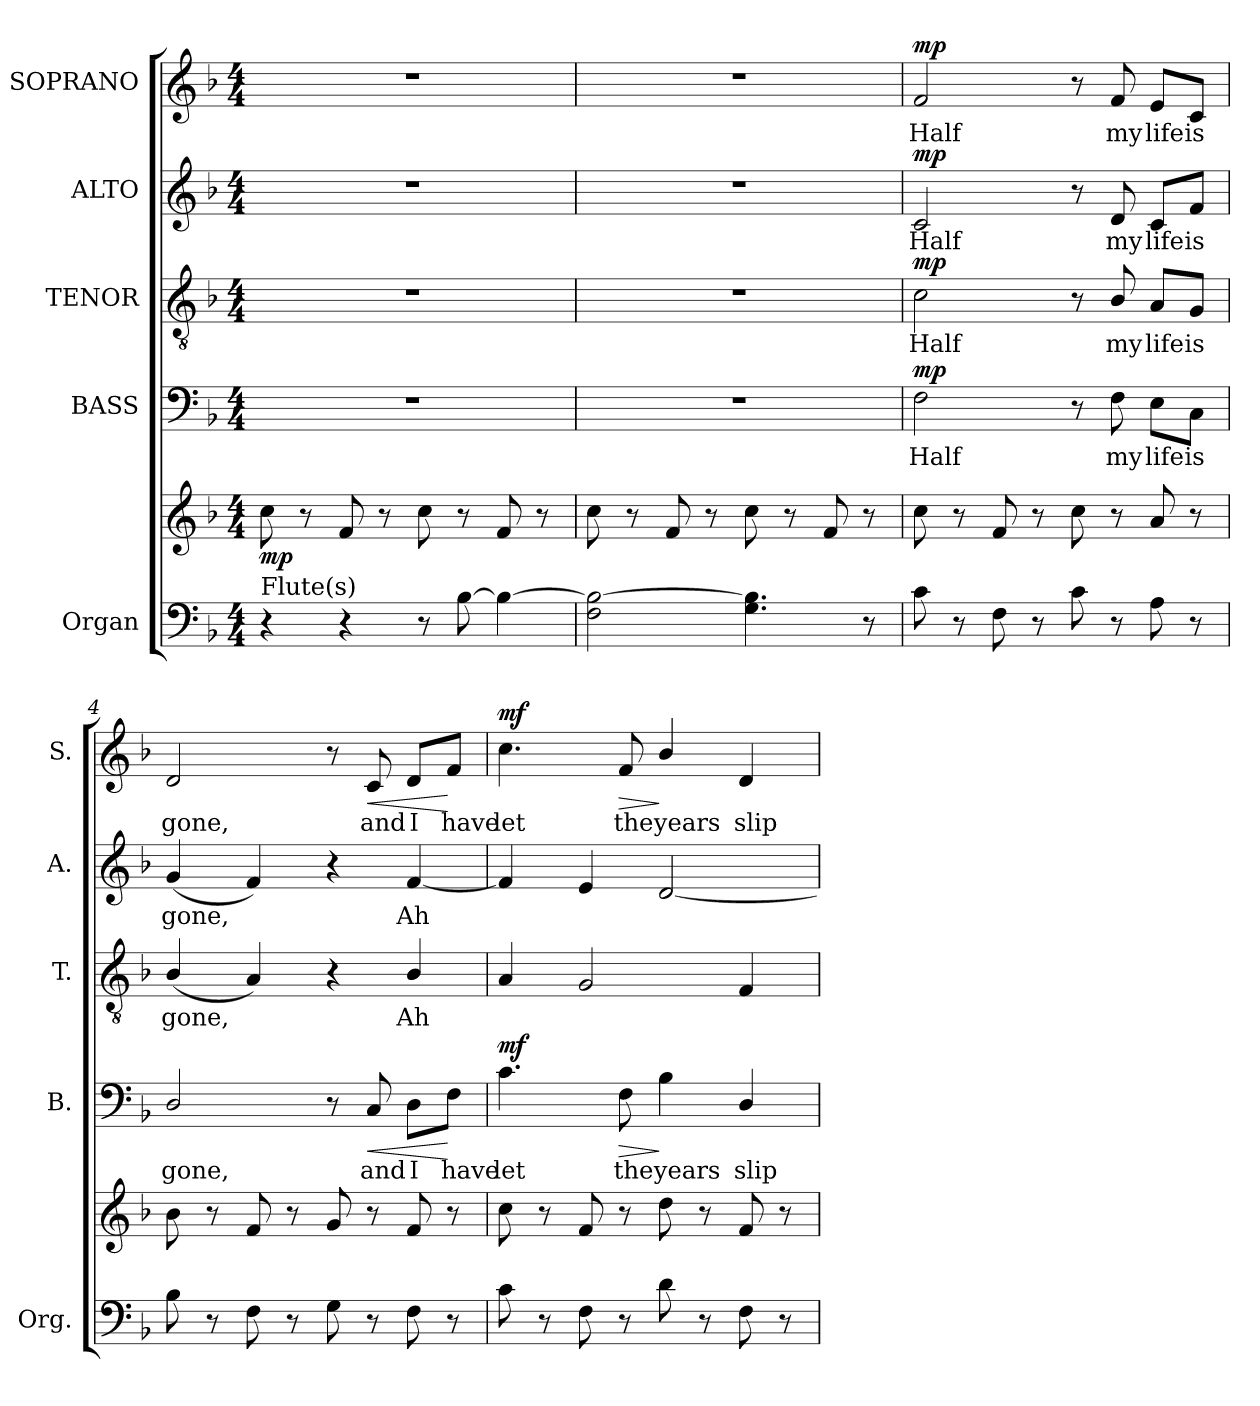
**kern	**kern	**dynam	**kern	**text	**dynam	**kern	**text	**dynam	**kern	**text	**dynam	**kern	**text	**dynam
*part5	*part5	*part5	*part4	*part4	*part4	*part3	*part3	*part3	*part2	*part2	*part2	*part1	*part1	*part1
*staff6	*staff5	*staff5/6	*staff4	*staff4	*staff4	*staff3	*staff3	*staff3	*staff2	*staff2	*staff2	*staff1	*staff1	*staff1
*I"Organ	*	*	*I"BASS	*	*	*I"TENOR	*	*	*I"ALTO	*	*	*I"SOPRANO	*	*
*I'Org.	*	*	*I'B.	*	*	*I'T.	*	*	*I'A.	*	*	*I'S.	*	*
!!LO:PB:g=z
*clefF4	*clefG2	*	*clefF4	*	*	*clefGv2	*	*	*clefG2	*	*	*clefG2	*	*
*	*	*	*	*	*	*ITrd7c12	*	*	*	*	*	*	*	*
*k[b-]	*k[b-]	*	*k[b-]	*	*	*k[b-]	*	*	*k[b-]	*	*	*k[b-]	*	*
*F:	*F:	*	*F:	*	*	*F:	*	*	*F:	*	*	*F:	*	*
*M4/4	*M4/4	*	*M4/4	*	*	*M4/4	*	*	*M4/4	*	*	*M4/4	*	*
*MM60	*MM60	*	*MM60	*	*	*MM60	*	*	*MM60	*	*	*MM60	*	*
=1	=1	=1	=1	=1	=1	=1	=1	=1	=1	=1	=1	=1	=1	=1
!LO:TX:a:t=Flute(s)	!	!	!	!	!	!	!	!	!	!	!	!	!	!
4r	8cci\	mp	1r	.	.	1r	.	.	1r	.	.	1r	.	.
.	8r	.	.	.	.	.	.	.	.	.	.	.	.	.
4r	8fi/	.	.	.	.	.	.	.	.	.	.	.	.	.
.	8r	.	.	.	.	.	.	.	.	.	.	.	.	.
8r	8cci\	.	.	.	.	.	.	.	.	.	.	.	.	.
[8B-i\	8r	.	.	.	.	.	.	.	.	.	.	.	.	.
4B-i\_	8fi/	.	.	.	.	.	.	.	.	.	.	.	.	.
.	8r	.	.	.	.	.	.	.	.	.	.	.	.	.
=2	=2	=2	=2	=2	=2	=2	=2	=2	=2	=2	=2	=2	=2	=2
2Fi\ 2B-i_	8cci\	.	1r	.	.	1r	.	.	1r	.	.	1r	.	.
.	8r	.	.	.	.	.	.	.	.	.	.	.	.	.
.	8fi/	.	.	.	.	.	.	.	.	.	.	.	.	.
.	8r	.	.	.	.	.	.	.	.	.	.	.	.	.
4.Gi\ 4.B-i]	8cci\	.	.	.	.	.	.	.	.	.	.	.	.	.
.	8r	.	.	.	.	.	.	.	.	.	.	.	.	.
.	8fi/	.	.	.	.	.	.	.	.	.	.	.	.	.
8r	8r	.	.	.	.	.	.	.	.	.	.	.	.	.
=3	=3	=3	=3	=3	=3	=3	=3	=3	=3	=3	=3	=3	=3	=3
!	!	!	!	!LO:LY:b:color=#000000	!	!	!	!	!	!	!	!	!	!
!	!	!	!	!	!	!	!LO:LY:b:color=#000000	!	!	!	!	!	!	!
!	!	!	!	!	!	!	!	!	!	!LO:LY:b:color=#000000	!	!	!	!
!	!	!	!	!	!	!	!	!	!	!	!	!	!LO:LY:b:color=#000000	!
8ci\	8cci\	.	2Fi\	Half	mp	2Ci\	Half	mp	2ci/	Half	mp	2fi/	Half	mp
8r	8r	.	.	.	.	.	.	.	.	.	.	.	.	.
8Fi\	8fi/	.	.	.	.	.	.	.	.	.	.	.	.	.
8r	8r	.	.	.	.	.	.	.	.	.	.	.	.	.
8ci\	8cci\	.	8r	.	.	8r	.	.	8r	.	.	8r	.	.
!	!	!	!	!LO:LY:b:color=#000000	!	!	!	!	!	!	!	!	!	!
!	!	!	!	!	!	!	!LO:LY:b:color=#000000	!	!	!	!	!	!	!
!	!	!	!	!	!	!	!	!	!	!LO:LY:b:color=#000000	!	!	!	!
!	!	!	!	!	!	!	!	!	!	!	!	!	!LO:LY:b:color=#000000	!
8r	8r	.	8Fi\	my	.	8BB-i/	my	.	8di/	my	.	8fi/	my	.
!	!	!	!	!LO:LY:b:color=#000000	!	!	!	!	!	!	!	!	!	!
!	!	!	!	!	!	!	!LO:LY:b:color=#000000	!	!	!	!	!	!	!
!	!	!	!	!	!	!	!	!	!	!LO:LY:b:color=#000000	!	!	!	!
!	!	!	!	!	!	!	!	!	!	!	!	!	!LO:LY:b:color=#000000	!
8Ai\	8ai/	.	8Ei\L	life	.	8AAi/L	life	.	8ci/L	life	.	8ei/L	life	.
!	!	!	!	!LO:LY:b:color=#000000	!	!	!	!	!	!	!	!	!	!
!	!	!	!	!	!	!	!LO:LY:b:color=#000000	!	!	!	!	!	!	!
!	!	!	!	!	!	!	!	!	!	!LO:LY:b:color=#000000	!	!	!	!
!	!	!	!	!	!	!	!	!	!	!	!	!	!LO:LY:b:color=#000000	!
8r	8r	.	8Ci\J	is	.	8GGi/J	is	.	8fi/J	is	.	8ci/J	is	.
=4	=4	=4	=4	=4	=4	=4	=4	=4	=4	=4	=4	=4	=4	=4
!	!	!	!	!LO:LY:b:color=#000000	!	!	!	!	!	!	!	!	!	!
!	!	!	!	!	!	!	!LO:LY:b:color=#000000	!	!	!	!	!	!	!
!	!	!	!	!	!	!	!	!	!	!LO:LY:b:color=#000000	!	!	!	!
!	!	!	!	!	!	!	!	!	!	!	!	!	!LO:LY:b:color=#000000	!
8B-i\	8b-i\	.	2Di/	gone,	.	(4BB-i/	gone,	.	(4gi/	gone,	.	2di/	gone,	.
8r	8r	.	.	.	.	.	.	.	.	.	.	.	.	.
8Fi\	8fi/	.	.	.	.	4AAi/)	.	.	4fi/)	.	.	.	.	.
8r	8r	.	.	.	.	.	.	.	.	.	.	.	.	.
8Gi\	8gi/	.	8r	.	.	4r	.	.	4r	.	.	8r	.	.
!	!	!	!	!LO:LY:b:color=#000000	!LO:HP:b	!	!	!	!	!	!	!	!	!
!	!	!	!	!	!	!	!	!	!	!	!	!	!LO:LY:b:color=#000000	!LO:HP:b
8r	8r	.	8Ci/	and	<	.	.	.	.	.	.	8ci/	and	<
!	!	!	!	!LO:LY:b:color=#000000	!	!	!	!	!	!	!	!	!	!
!	!	!	!	!	!	!	!LO:LY:b:color=#000000	!	!	!	!	!	!	!
!	!	!	!	!	!	!	!	!	!	!LO:LY:b:color=#000000	!	!	!	!
!	!	!	!	!	!	!	!	!	!	!	!	!	!LO:LY:b:color=#000000	!
8Fi\	8fi/	.	8Di\L	I	.	4BB-i/	Ah	.	[4fi/	Ah	.	8di/L	I	.
!	!	!	!	!LO:LY:b:color=#000000	!	!	!	!	!	!	!	!	!	!
!	!	!	!	!	!	!	!	!	!	!	!	!	!LO:LY:b:color=#000000	!
8r	8r	.	8Fi\J	have	[	.	.	.	.	.	.	8fi/J	have	[
!!LO:LB:g=z
=5	=5	=5	=5	=5	=5	=5	=5	=5	=5	=5	=5	=5	=5	=5
!	!	!	!	!LO:LY:b:color=#000000	!	!	!	!	!	!	!	!	!	!
!	!	!	!	!	!	!	!	!	!	!	!	!	!LO:LY:b:color=#000000	!
8ci\	8cci\	.	4.ci\	let	mf	4AAi/	.	.	4fi/]	.	.	4.cci\	let	mf
8r	8r	.	.	.	.	.	.	.	.	.	.	.	.	.
8Fi\	8fi/	.	.	.	.	2GGi/	.	.	4ei/	.	.	.	.	.
!	!	!	!	!LO:LY:b:color=#000000	!LO:HP:b	!	!	!	!	!	!	!	!	!
!	!	!	!	!	!	!	!	!	!	!	!	!	!LO:LY:b:color=#000000	!LO:HP:b
8r	8r	.	8Fi\	the	>	.	.	.	.	.	.	8fi/	the	>
!	!	!	!	!LO:LY:b:color=#000000	!	!	!	!	!	!	!	!	!	!
!	!	!	!	!	!	!	!	!	!	!	!	!	!LO:LY:b:color=#000000	!
8di\	8ddi\	.	4B-i\	years	]	.	.	.	[2di/	.	.	4b-i/	years	]
8r	8r	.	.	.	.	.	.	.	.	.	.	.	.	.
!	!	!	!	!LO:LY:b:color=#000000	!	!	!	!	!	!	!	!	!	!
!	!	!	!	!	!	!	!	!	!	!	!	!	!LO:LY:b:color=#000000	!
8Fi\	8fi/	.	4Di/	slip	.	4FFi/	.	.	.	.	.	4di/	slip	.
8r	8r	.	.	.	.	.	.	.	.	.	.	.	.	.
=	=	=	=	=	=	=	=	=	=	=	=	=	=	=
*-	*-	*-	*-	*-	*-	*-	*-	*-	*-	*-	*-	*-	*-	*-
